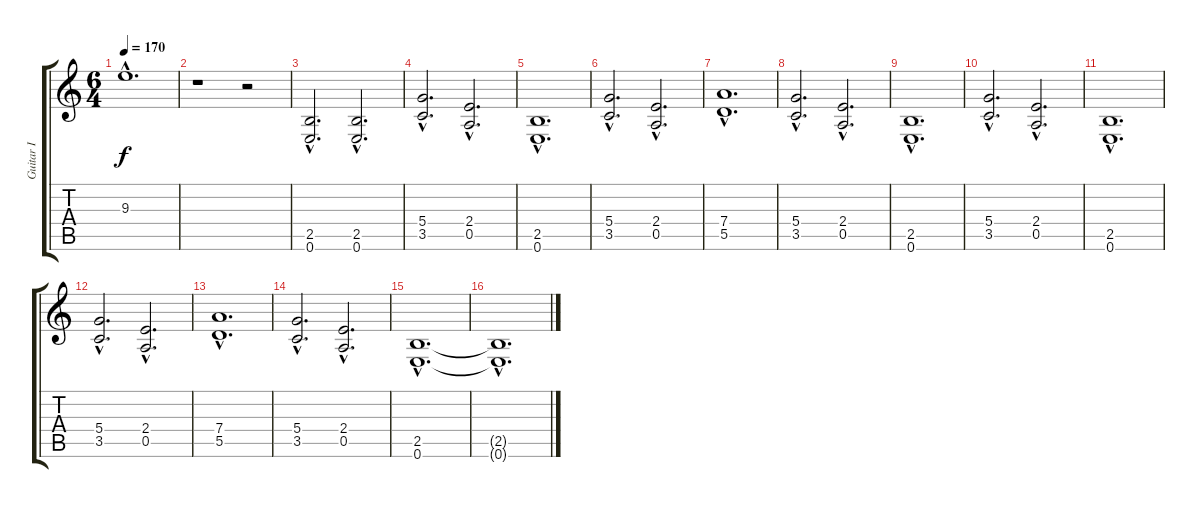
\track ("Guitar I" "Guitar I") {instrument distortionguitar}
\staff {score tabs}
\tuning (E4 B3 G3 D3 A2 E2) {hide}
\ts (6 4)
\tempo 170
\clef g2
\ks c
9.3{hac}.1{d dy f} |
r.1 r.2 |
(2.5{hac} 0.6{hac}).2{d instrument distortionguitar} (2.5{hac} 0.6{hac}).2{d} |
(5.4{hac} 3.5{hac}).2{d} (2.4{hac} 0.5{hac}).2{d} |
(2.5{hac} 0.6{hac}).1{d} |
(5.4{hac} 3.5{hac}).2{d} (2.4{hac} 0.5{hac}).2{d} |
(7.4{hac} 5.5{hac}).1{d} |
(5.4{hac} 3.5{hac}).2{d} (2.4{hac} 0.5{hac}).2{d} |
(2.5{hac} 0.6{hac}).1{d} |
(5.4{hac} 3.5{hac}).2{d} (2.4{hac} 0.5{hac}).2{d} |
(2.5{hac} 0.6{hac}).1{d} |
(5.4{hac} 3.5{hac}).2{d} (2.4{hac} 0.5{hac}).2{d} |
(7.4{hac} 5.5{hac}).1{d} |
(5.4{hac} 3.5{hac}).2{d} (2.4{hac} 0.5{hac}).2{d} |
(2.5{hac} 0.6{hac}).1{d} |
(2.5{hac t} 0.6{hac t}).1{d}
